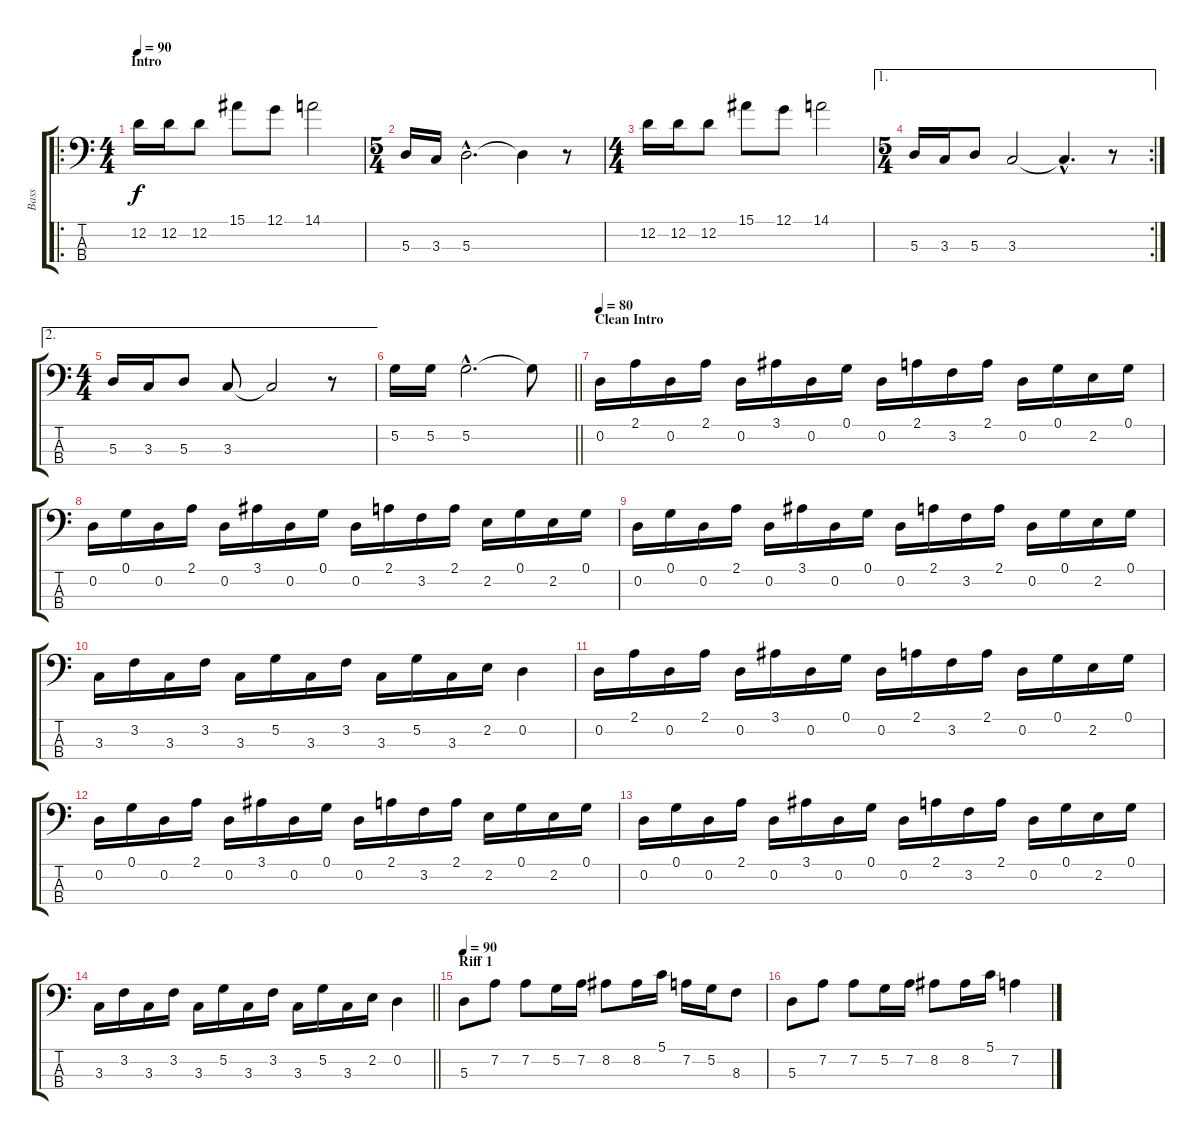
\track ("Bass" "Bass") {instrument electricbassfinger}
\staff {score tabs}
\tuning (G2 D2 A1 E1) {hide}
\ro
\ts (4 4)
\section ("" "Intro")
\tempo 90
\clef f4
\ks c
12.2.16{dy f volume 12 instrument electricbassfinger} 12.2.16 12.2.8 15.1.8 12.1.8 14.1.2 |
\ts (5 4)
5.3.16 3.3.16 5.3{hac}.2{d} 5.3{t}.4 r.8 |
\ts (4 4)
12.2.16 12.2.16 12.2.8 15.1.8 12.1.8 14.1.2 |
\ae 1
\rc 2
\ts (5 4)
5.3.16 3.3.16 5.3.8 3.3.2 3.3{hac t}.4{d} r.8 |
\ae 2
\ts (4 4)
5.3.16 3.3.16 5.3.8 3.3.8 3.3{t}.2 r.8 |
\barLineRight lightlight
5.2.16 5.2.16 5.2{hac}.2{d} 5.2{t}.8 |
\section ("" "Clean Intro")
\tempo 80
0.2.16{volume 8} 2.1.16 0.2.16 2.1.16 0.2.16 3.1.16 0.2.16 0.1.16 0.2.16 2.1.16 3.2.16 2.1.16 0.2.16 0.1.16 2.2.16 0.1.16 |
0.2.16 0.1.16 0.2.16 2.1.16 0.2.16 3.1.16 0.2.16 0.1.16 0.2.16 2.1.16 3.2.16 2.1.16 2.2.16 0.1.16 2.2.16 0.1.16 |
0.2.16 0.1.16 0.2.16 2.1.16 0.2.16 3.1.16 0.2.16 0.1.16 0.2.16 2.1.16 3.2.16 2.1.16 0.2.16 0.1.16 2.2.16 0.1.16 |
3.3.16 3.2.16 3.3.16 3.2.16 3.3.16 5.2.16 3.3.16 3.2.16 3.3.16 5.2.16 3.3.16 2.2.16 0.2.4 |
0.2.16 2.1.16 0.2.16 2.1.16 0.2.16 3.1.16 0.2.16 0.1.16 0.2.16 2.1.16 3.2.16 2.1.16 0.2.16 0.1.16 2.2.16 0.1.16 |
0.2.16 0.1.16 0.2.16 2.1.16 0.2.16 3.1.16 0.2.16 0.1.16 0.2.16 2.1.16 3.2.16 2.1.16 2.2.16 0.1.16 2.2.16 0.1.16 |
0.2.16 0.1.16 0.2.16 2.1.16 0.2.16 3.1.16 0.2.16 0.1.16 0.2.16 2.1.16 3.2.16 2.1.16 0.2.16 0.1.16 2.2.16 0.1.16 |
\barLineRight lightlight
3.3.16 3.2.16 3.3.16 3.2.16 3.3.16 5.2.16 3.3.16 3.2.16 3.3.16 5.2.16 3.3.16 2.2.16 0.2.4 |
\section ("" "Riff 1")
\tempo 90
5.3.8{volume 16} 7.2.8 7.2.8 5.2.16 7.2.16 8.2.8 8.2.16 5.1.16 7.2.16 5.2.16 8.3.8 |
5.3.8 7.2.8 7.2.8 5.2.16 7.2.16 8.2.8 8.2.16 5.1.16 7.2.4
